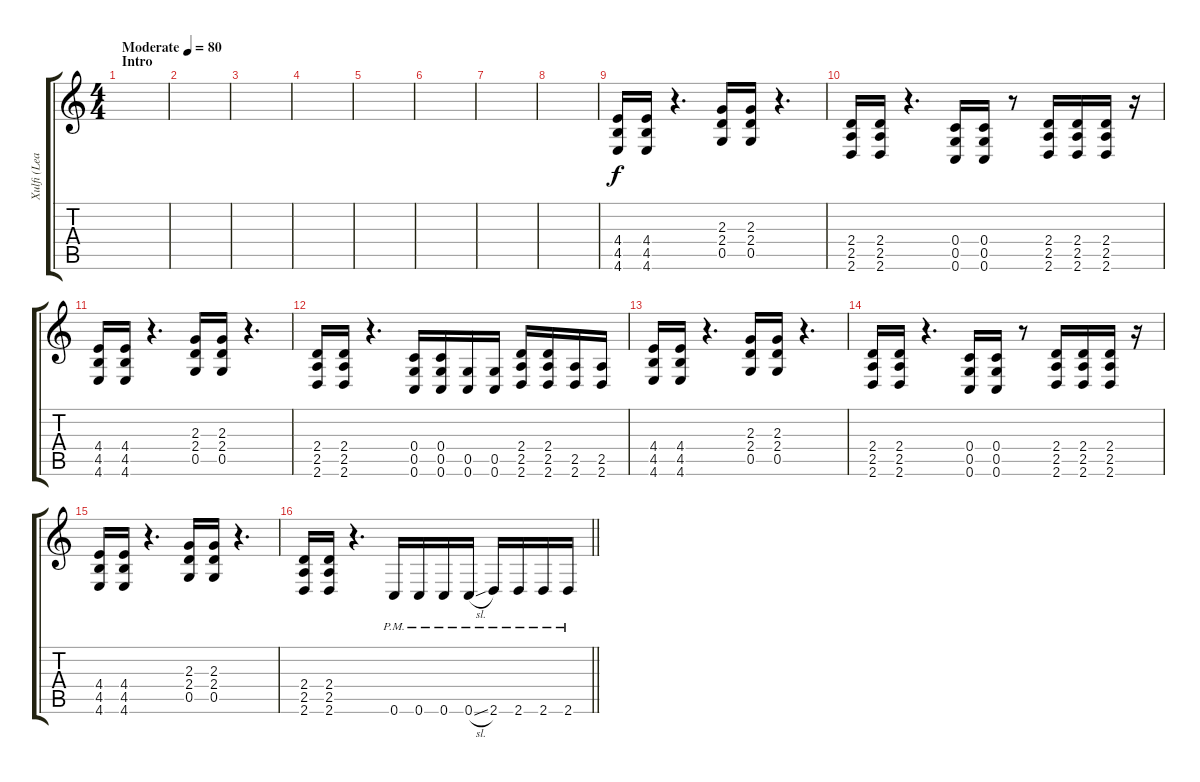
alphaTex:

\track ("Xulfi (Lead Guitar)" "Xulfi (Lea") {instrument acousticguitarsteel}
\staff {score tabs}
\tuning (D4 A3 F3 C3 G2 C2) {hide}
\ts (4 4)
\section ("" "Intro")
\tempo (80 "Moderate")
\clef g2
\ks c
|
|
|
|
|
|
|
|
(4.4 4.5 4.6).16{volume 9 balance 12 instrument distortionguitar} (4.4 4.5 4.6).16 r.4{d} (2.3 2.4 0.5).16 (2.3 2.4 0.5).16 r.4{d} |
(2.4 2.5 2.6).16 (2.4 2.5 2.6).16 r.4{d} (0.4 0.5 0.6).16 (0.4 0.5 0.6).16 r.8 (2.4 2.5 2.6).16 (2.4 2.5 2.6).16 (2.4 2.5 2.6).16 r.16 |
(4.4 4.5 4.6).16 (4.4 4.5 4.6).16 r.4{d} (2.3 2.4 0.5).16 (2.3 2.4 0.5).16 r.4{d} |
(2.4 2.5 2.6).16 (2.4 2.5 2.6).16 r.4{d} (0.4 0.5 0.6).16 (0.4 0.5 0.6).16 (0.5 0.6).16 (0.5 0.6).16 (2.4 2.5 2.6).16 (2.4 2.5 2.6).16 (2.5 2.6).16 (2.5 2.6).16 |
(4.4 4.5 4.6).16 (4.4 4.5 4.6).16 r.4{d} (2.3 2.4 0.5).16 (2.3 2.4 0.5).16 r.4{d} |
(2.4 2.5 2.6).16 (2.4 2.5 2.6).16 r.4{d} (0.4 0.5 0.6).16 (0.4 0.5 0.6).16 r.8 (2.4 2.5 2.6).16 (2.4 2.5 2.6).16 (2.4 2.5 2.6).16 r.16 |
(4.4 4.5 4.6).16 (4.4 4.5 4.6).16 r.4{d} (2.3 2.4 0.5).16 (2.3 2.4 0.5).16 r.4{d} |
\barLineRight lightlight
(2.4 2.5 2.6).16 (2.4 2.5 2.6).16 r.4{d} 0.6{pm}.16 0.6{pm}.16 0.6{pm}.16 0.6{sl pm}.16 2.6{pm}.16 2.6{pm}.16 2.6{pm}.16 2.6{pm}.16
